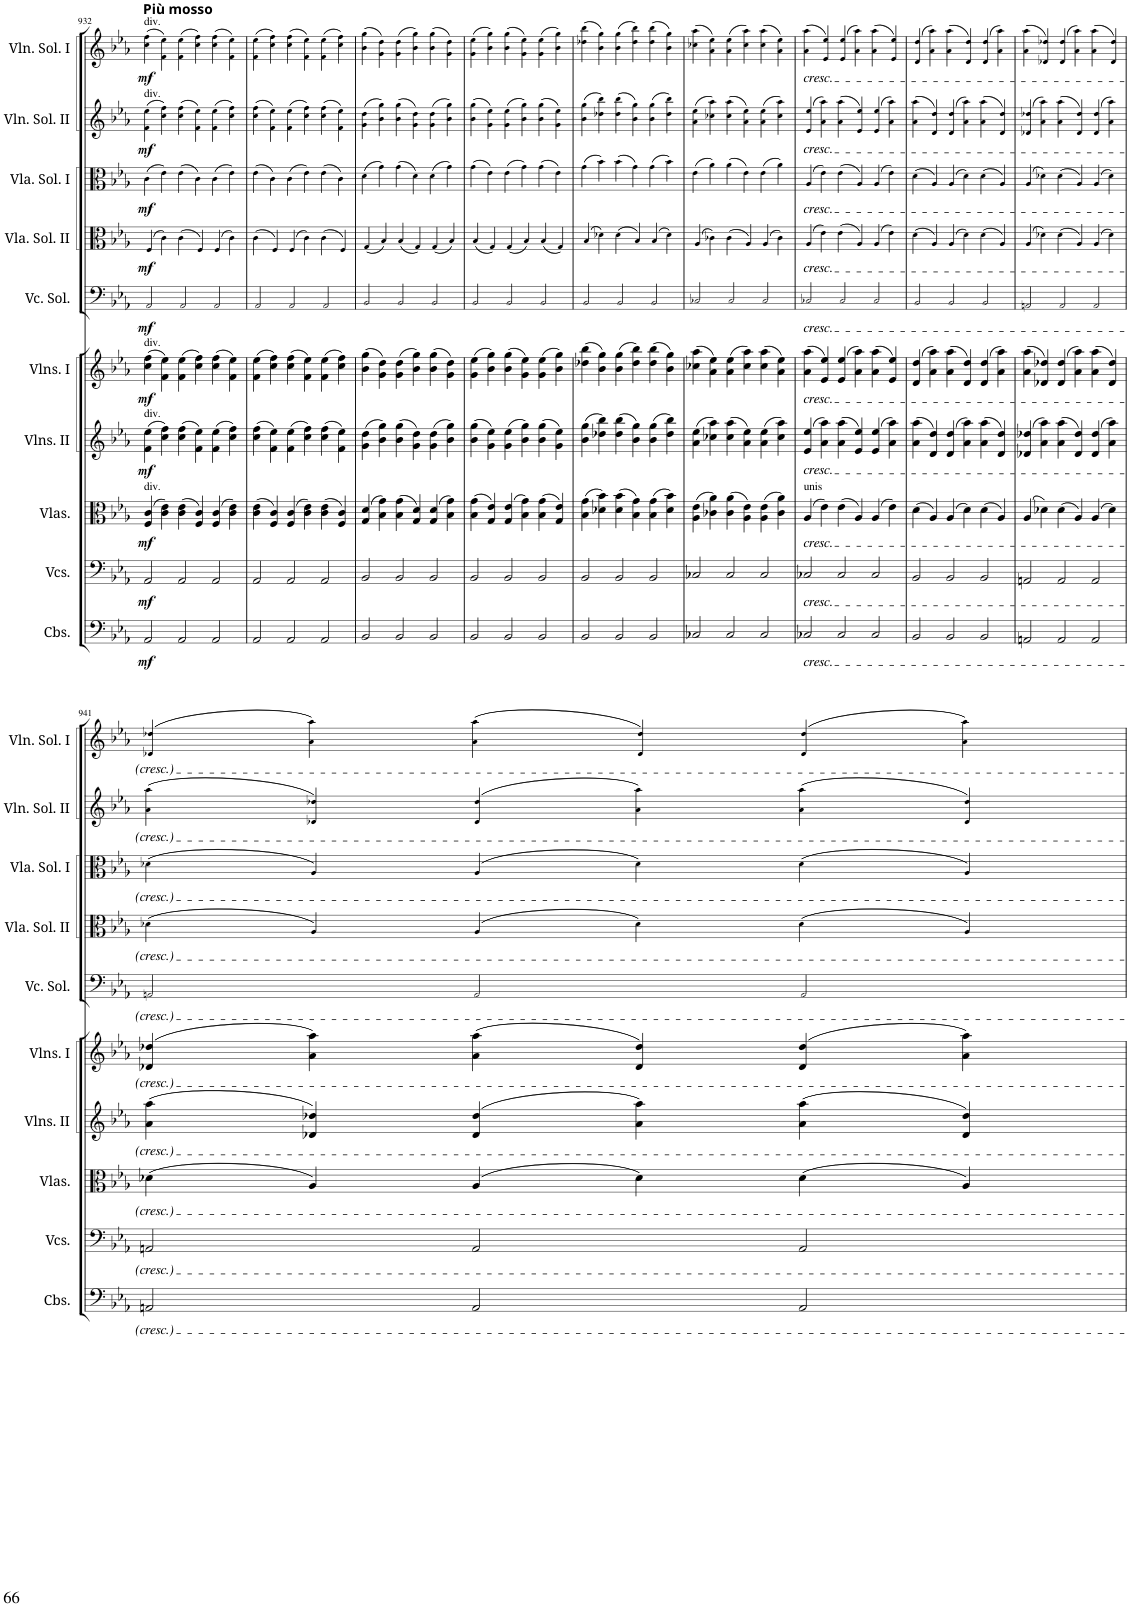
**kern	**dynam	**kern	**dynam	**kern	**dynam	**kern	**dynam	**kern	**dynam	**kern	**dynam	**kern	**dynam	**kern	**dynam	**kern	**dynam	**kern	**dynam
*part10	*part10	*part9	*part9	*part8	*part8	*part7	*part7	*part6	*part6	*part5	*part5	*part4	*part4	*part3	*part3	*part2	*part2	*part1	*part1
*staff10	*staff10	*staff9	*staff9	*staff8	*staff8	*staff7	*staff7	*staff6	*staff6	*staff5	*staff5	*staff4	*staff4	*staff3	*staff3	*staff2	*staff2	*staff1	*staff1
*I"Contrabasses	*	*I"Violoncellos	*	*I"Violas	*	*I"Violins II	*	*I"Violins I	*	*I"Violoncello Solo	*	*I"Viola Solo II	*	*I"Viola Solo I	*	*I"Violin Solo II	*	*I"Violin Solo I	*
*I'Cbs.	*	*I'Vcs.	*	*I'Vlas.	*	*I'Vlns. II	*	*I'Vlns. I	*	*I'Vc. Sol.	*	*I'Vla. Sol. II	*	*I'Vla. Sol. I	*	*I'Vln. Sol. II	*	*I'Vln. Sol. I	*
!!LO:PB:g=z
*clefF4	*	*clefF4	*	*clefC3	*	*clefG2	*	*clefG2	*	*clefF4	*	*clefC3	*	*clefC3	*	*clefG2	*	*clefG2	*
*Trd7c12	*	*	*	*	*	*	*	*	*	*	*	*	*	*	*	*	*	*	*
*k[b-e-a-]	*	*k[b-e-a-]	*	*k[b-e-a-]	*	*k[b-e-a-]	*	*k[b-e-a-]	*	*k[b-e-a-]	*	*k[b-e-a-]	*	*k[b-e-a-]	*	*k[b-e-a-]	*	*k[b-e-a-]	*
*M3/2	*	*M3/2	*	*M3/2	*	*M3/2	*	*M3/2	*	*M3/2	*	*M3/2	*	*M3/2	*	*M3/2	*	*M3/2	*
=932	=932	=932	=932	=932	=932	=932	=932	=932	=932	=932	=932	=932	=932	=932	=932	=932	=932	=932	=932
!	!	!	!	!	!	!	!	!	!	!	!	!	!	!	!	!	!	!LO:TX:a:B:t=Più mosso	!
!	!	!	!	!	!	!	!	!	!	!	!	!	!	!	!	!	!	!LO:TX:a:t=div.	!
!	!	!	!	!	!	!	!	!	!	!	!	!	!	!	!	!LO:TX:a:t=div.	!	!	!
!	!	!	!	!	!	!	!	!LO:TX:a:t=div.	!	!	!	!	!	!	!	!	!	!	!
!	!	!	!	!	!	!LO:TX:a:t=div.	!	!	!	!	!	!	!	!	!	!	!	!	!
!	!	!	!	!LO:TX:a:t=div.	!	!	!	!	!	!	!	!	!	!	!	!	!	!	!
!	!LO:DY:b	!	!LO:DY:b	!	!LO:DY:b	!	!LO:DY:b	!	!LO:DY:b	!	!LO:DY:b	!	!LO:DY:b	!	!LO:DY:b	!	!LO:DY:b	!	!LO:DY:b
3AA-/	mf	3AA-/	mf	(6F/ 6c/	mf	(6f\ 6ee-\	mf	(6cc\ 6ff\	mf	3AA-/	mf	(6F/	mf	(6c\	mf	(6f\ 6ee-\	mf	(6cc\ 6ff\	mf
.	.	.	.	6c\ 6e-\)	.	6cc\ 6ff\)	.	6f\ 6ee-\)	.	.	.	6c\)	.	6e-\)	.	6cc\ 6ff\)	.	6f\ 6ee-\)	.
3AA-/	.	3AA-/	.	(6c\ 6e-\	.	(6cc\ 6ff\	.	(6f\ 6ee-\	.	3AA-/	.	(6c\	.	(6e-\	.	(6cc\ 6ff\	.	(6f\ 6ee-\	.
.	.	.	.	6F/ 6c/)	.	6f\ 6ee-\)	.	6cc\ 6ff\)	.	.	.	6F/)	.	6c\)	.	6f\ 6ee-\)	.	6cc\ 6ff\)	.
3AA-/	.	3AA-/	.	(6F/ 6c/	.	(6f\ 6ee-\	.	(6cc\ 6ff\	.	3AA-/	.	(6F/	.	(6c\	.	(6f\ 6ee-\	.	(6cc\ 6ff\	.
.	.	.	.	6c\ 6e-\)	.	6cc\ 6ff\)	.	6f\ 6ee-\)	.	.	.	6c\)	.	6e-\)	.	6cc\ 6ff\)	.	6f\ 6ee-\)	.
=933	=933	=933	=933	=933	=933	=933	=933	=933	=933	=933	=933	=933	=933	=933	=933	=933	=933	=933	=933
3AA-/	.	3AA-/	.	(6c\ 6e-\	.	(6cc\ 6ff\	.	(6f\ 6ee-\	.	3AA-/	.	(6c\	.	(6e-\	.	(6cc\ 6ff\	.	(6f\ 6ee-\	.
.	.	.	.	6F/ 6c/)	.	6f\ 6ee-\)	.	6cc\ 6ff\)	.	.	.	6F/)	.	6c\)	.	6f\ 6ee-\)	.	6cc\ 6ff\)	.
3AA-/	.	3AA-/	.	(6F/ 6c/	.	(6f\ 6ee-\	.	(6cc\ 6ff\	.	3AA-/	.	(6F/	.	(6c\	.	(6f\ 6ee-\	.	(6cc\ 6ff\	.
.	.	.	.	6c\ 6e-\)	.	6cc\ 6ff\)	.	6f\ 6ee-\)	.	.	.	6c\)	.	6e-\)	.	6cc\ 6ff\)	.	6f\ 6ee-\)	.
3AA-/	.	3AA-/	.	(6c\ 6e-\	.	(6cc\ 6ff\	.	(6f\ 6ee-\	.	3AA-/	.	(6c\	.	(6e-\	.	(6cc\ 6ff\	.	(6f\ 6ee-\	.
.	.	.	.	6F/ 6c/)	.	6f\ 6ee-\)	.	6cc\ 6ff\)	.	.	.	6F/)	.	6c\)	.	6f\ 6ee-\)	.	6cc\ 6ff\)	.
=934	=934	=934	=934	=934	=934	=934	=934	=934	=934	=934	=934	=934	=934	=934	=934	=934	=934	=934	=934
3BB-/	.	3BB-/	.	(6G/ 6d/	.	(6g\ 6dd\	.	(6b-\ 6gg\	.	3BB-/	.	(6G/	.	(6d\	.	(6g\ 6dd\	.	(6b-\ 6gg\	.
.	.	.	.	6B-\ 6g\)	.	6b-\ 6gg\)	.	6g\ 6dd\)	.	.	.	6B-/)	.	6g\)	.	6b-\ 6gg\)	.	6g\ 6dd\)	.
3BB-/	.	3BB-/	.	(6B-\ 6g\	.	(6b-\ 6gg\	.	(6g\ 6dd\	.	3BB-/	.	(6B-/	.	(6g\	.	(6b-\ 6gg\	.	(6g\ 6dd\	.
.	.	.	.	6G/ 6d/)	.	6g\ 6dd\)	.	6b-\ 6gg\)	.	.	.	6G/)	.	6d\)	.	6g\ 6dd\)	.	6b-\ 6gg\)	.
3BB-/	.	3BB-/	.	(6G/ 6d/	.	(6g\ 6dd\	.	(6b-\ 6gg\	.	3BB-/	.	(6G/	.	(6d\	.	(6g\ 6dd\	.	(6b-\ 6gg\	.
.	.	.	.	6B-\ 6g\)	.	6b-\ 6gg\)	.	6g\ 6dd\)	.	.	.	6B-/)	.	6g\)	.	6b-\ 6gg\)	.	6g\ 6dd\)	.
=935	=935	=935	=935	=935	=935	=935	=935	=935	=935	=935	=935	=935	=935	=935	=935	=935	=935	=935	=935
3BB-/	.	3BB-/	.	(6B-\ 6g\	.	(6b-\ 6gg\	.	(6g\ 6ee-\	.	3BB-/	.	(6B-/	.	(6g\	.	(6b-\ 6gg\	.	(6g\ 6ee-\	.
.	.	.	.	6G/ 6e-/)	.	6g\ 6ee-\)	.	6b-\ 6gg\)	.	.	.	6G/)	.	6e-\)	.	6g\ 6ee-\)	.	6b-\ 6gg\)	.
3BB-/	.	3BB-/	.	(6G/ 6e-/	.	(6g\ 6ee-\	.	(6b-\ 6gg\	.	3BB-/	.	(6G/	.	(6e-\	.	(6g\ 6ee-\	.	(6b-\ 6gg\	.
.	.	.	.	6B-\ 6g\)	.	6b-\ 6gg\)	.	6g\ 6ee-\)	.	.	.	6B-/)	.	6g\)	.	6b-\ 6gg\)	.	6g\ 6ee-\)	.
3BB-/	.	3BB-/	.	(6B-\ 6g\	.	(6b-\ 6gg\	.	(6g\ 6ee-\	.	3BB-/	.	(6B-/	.	(6g\	.	(6b-\ 6gg\	.	(6g\ 6ee-\	.
.	.	.	.	6G/ 6e-/)	.	6g\ 6ee-\)	.	6b-\ 6gg\)	.	.	.	6G/)	.	6e-\)	.	6g\ 6ee-\)	.	6b-\ 6gg\)	.
=936	=936	=936	=936	=936	=936	=936	=936	=936	=936	=936	=936	=936	=936	=936	=936	=936	=936	=936	=936
3BB-/	.	3BB-/	.	(6B-\ 6g\	.	(6b-\ 6gg\	.	(6dd-X\ 6bb-\	.	3BB-/	.	(6B-/	.	(6g\	.	(6b-\ 6gg\	.	(6dd-X\ 6bb-\	.
.	.	.	.	6d-X\ 6b-\)	.	6dd-X\ 6bb-\)	.	6b-\ 6gg\)	.	.	.	6d-X\)	.	6b-\)	.	6dd-X\ 6bb-\)	.	6b-\ 6gg\)	.
3BB-/	.	3BB-/	.	(6d-\ 6b-\	.	(6dd-\ 6bb-\	.	(6b-\ 6gg\	.	3BB-/	.	(6d-\	.	(6b-\	.	(6dd-\ 6bb-\	.	(6b-\ 6gg\	.
.	.	.	.	6B-\ 6g\)	.	6b-\ 6gg\)	.	6dd-\ 6bb-\)	.	.	.	6B-/)	.	6g\)	.	6b-\ 6gg\)	.	6dd-\ 6bb-\)	.
3BB-/	.	3BB-/	.	(6B-\ 6g\	.	(6b-\ 6gg\	.	(6dd-\ 6bb-\	.	3BB-/	.	(6B-/	.	(6g\	.	(6b-\ 6gg\	.	(6dd-\ 6bb-\	.
.	.	.	.	6d-\ 6b-\)	.	6dd-\ 6bb-\)	.	6b-\ 6gg\)	.	.	.	6d-\)	.	6b-\)	.	6dd-\ 6bb-\)	.	6b-\ 6gg\)	.
=937	=937	=937	=937	=937	=937	=937	=937	=937	=937	=937	=937	=937	=937	=937	=937	=937	=937	=937	=937
3C-X/	.	3C-X/	.	(6A-\ 6e-\	.	(6a-\ 6ee-\	.	(6cc-X\ 6aa-\	.	3C-X/	.	(6A-/	.	(6e-\	.	(6a-\ 6ee-\	.	(6cc-X\ 6aa-\	.
.	.	.	.	6c-X\ 6a-\)	.	6cc-X\ 6aa-\)	.	6a-\ 6ee-\)	.	.	.	6c-X\)	.	6a-\)	.	6cc-X\ 6aa-\)	.	6a-\ 6ee-\)	.
3C-/	.	3C-/	.	(6c-\ 6a-\	.	(6cc-\ 6aa-\	.	(6a-\ 6ee-\	.	3C-/	.	(6c-\	.	(6a-\	.	(6cc-\ 6aa-\	.	(6a-\ 6ee-\	.
.	.	.	.	6A-\ 6e-\)	.	6a-\ 6ee-\)	.	6cc-\ 6aa-\)	.	.	.	6A-/)	.	6e-\)	.	6a-\ 6ee-\)	.	6cc-\ 6aa-\)	.
3C-/	.	3C-/	.	(6A-\ 6e-\	.	(6a-\ 6ee-\	.	(6cc-\ 6aa-\	.	3C-/	.	(6A-/	.	(6e-\	.	(6a-\ 6ee-\	.	(6cc-\ 6aa-\	.
.	.	.	.	6c-\ 6a-\)	.	6cc-\ 6aa-\)	.	6a-\ 6ee-\)	.	.	.	6c-\)	.	6a-\)	.	6cc-\ 6aa-\)	.	6a-\ 6ee-\)	.
=938	=938	=938	=938	=938	=938	=938	=938	=938	=938	=938	=938	=938	=938	=938	=938	=938	=938	=938	=938
!	!	!	!	!	!	!	!	!	!	!	!	!	!	!	!	!	!	!LO:TX:b:i:t=cresc.	!
!	!	!	!	!	!	!	!	!	!	!	!	!	!	!	!	!LO:TX:b:i:t=cresc.	!	!	!
!	!	!	!	!	!	!	!	!	!	!	!	!	!	!LO:TX:b:i:t=cresc.	!	!	!	!	!
!	!	!	!	!	!	!	!	!	!	!	!	!LO:TX:b:i:t=cresc.	!	!	!	!	!	!	!
!	!	!	!	!	!	!	!	!	!	!LO:TX:b:i:t=cresc.	!	!	!	!	!	!	!	!	!
!	!	!	!	!	!	!	!	!LO:TX:b:i:t=cresc.	!	!	!	!	!	!	!	!	!	!	!
!	!	!	!	!	!	!LO:TX:b:i:t=cresc.	!	!	!	!	!	!	!	!	!	!	!	!	!
!	!	!	!	!LO:TX:a:t=unis	!	!	!	!	!	!	!	!	!	!	!	!	!	!	!
!	!	!	!	!LO:TX:b:i:t=cresc.	!	!	!	!	!	!	!	!	!	!	!	!	!	!	!
!	!	!LO:TX:b:i:t=cresc.	!	!	!	!	!	!	!	!	!	!	!	!	!	!	!	!	!
!LO:TX:b:i:t=cresc.	!	!	!	!	!	!	!	!	!	!	!	!	!	!	!	!	!	!	!
3C-X/	.	3C-X/	.	(6A-/	.	(6e-/ 6ee-/	.	(6a-\ 6aa-\	.	3C-X/	.	(6A-/	.	(6A-/	.	(6e-/ 6ee-/	.	(6a-\ 6aa-\	.
.	.	.	.	6e-\)	.	6a-\ 6aa-\)	.	6e-/ 6ee-/)	.	.	.	6e-\)	.	6e-\)	.	6a-\ 6aa-\)	.	6e-/ 6ee-/)	.
3C-/	.	3C-/	.	(6e-\	.	(6a-\ 6aa-\	.	(6e-/ 6ee-/	.	3C-/	.	(6e-\	.	(6e-\	.	(6a-\ 6aa-\	.	(6e-/ 6ee-/	.
.	.	.	.	6A-/)	.	6e-/ 6ee-/)	.	6a-\ 6aa-\)	.	.	.	6A-/)	.	6A-/)	.	6e-/ 6ee-/)	.	6a-\ 6aa-\)	.
3C-/	.	3C-/	.	(6A-/	.	(6e-/ 6ee-/	.	(6a-\ 6aa-\	.	3C-/	.	(6A-/	.	(6A-/	.	(6e-/ 6ee-/	.	(6a-\ 6aa-\	.
.	.	.	.	6e-\)	.	6a-\ 6aa-\)	.	6e-/ 6ee-/)	.	.	.	6e-\)	.	6e-\)	.	6a-\ 6aa-\)	.	6e-/ 6ee-/)	.
=939	=939	=939	=939	=939	=939	=939	=939	=939	=939	=939	=939	=939	=939	=939	=939	=939	=939	=939	=939
3BB-/	.	3BB-/	.	(6d\	.	(6a-\ 6aa-\	.	(6d/ 6dd/	.	3BB-/	.	(6d\	.	(6d\	.	(6a-\ 6aa-\	.	(6d/ 6dd/	.
.	.	.	.	6A-/)	.	6d/ 6dd/)	.	6a-\ 6aa-\)	.	.	.	6A-/)	.	6A-/)	.	6d/ 6dd/)	.	6a-\ 6aa-\)	.
3BB-/	.	3BB-/	.	(6A-/	.	(6d/ 6dd/	.	(6a-\ 6aa-\	.	3BB-/	.	(6A-/	.	(6A-/	.	(6d/ 6dd/	.	(6a-\ 6aa-\	.
.	.	.	.	6d\)	.	6a-\ 6aa-\)	.	6d/ 6dd/)	.	.	.	6d\)	.	6d\)	.	6a-\ 6aa-\)	.	6d/ 6dd/)	.
3BB-/	.	3BB-/	.	(6d\	.	(6a-\ 6aa-\	.	(6d/ 6dd/	.	3BB-/	.	(6d\	.	(6d\	.	(6a-\ 6aa-\	.	(6d/ 6dd/	.
.	.	.	.	6A-/)	.	6d/ 6dd/)	.	6a-\ 6aa-\)	.	.	.	6A-/)	.	6A-/)	.	6d/ 6dd/)	.	6a-\ 6aa-\)	.
=940	=940	=940	=940	=940	=940	=940	=940	=940	=940	=940	=940	=940	=940	=940	=940	=940	=940	=940	=940
3AAn/	.	3AAn/	.	(6A-/	.	(6d-X/ 6dd-X/	.	(6a-\ 6aa-\	.	3AAn/	.	(6A-/	.	(6A-/	.	(6d-X/ 6dd-X/	.	(6a-\ 6aa-\	.
.	.	.	.	6d-X\)	.	6a-\ 6aa-\)	.	6d-X/ 6dd-X/)	.	.	.	6d-X\)	.	6d-X\)	.	6a-\ 6aa-\)	.	6d-X/ 6dd-X/)	.
3AA/	.	3AA/	.	(6d-\	.	(6a-\ 6aa-\	.	(6d-/ 6dd-/	.	3AA/	.	(6d-\	.	(6d-\	.	(6a-\ 6aa-\	.	(6d-/ 6dd-/	.
.	.	.	.	6A-/)	.	6d-/ 6dd-/)	.	6a-\ 6aa-\)	.	.	.	6A-/)	.	6A-/)	.	6d-/ 6dd-/)	.	6a-\ 6aa-\)	.
3AA/	.	3AA/	.	(6A-/	.	(6d-/ 6dd-/	.	(6a-\ 6aa-\	.	3AA/	.	(6A-/	.	(6A-/	.	(6d-/ 6dd-/	.	(6a-\ 6aa-\	.
.	.	.	.	6d-\)	.	6a-\ 6aa-\)	.	6d-/ 6dd-/)	.	.	.	6d-\)	.	6d-\)	.	6a-\ 6aa-\)	.	6d-/ 6dd-/)	.
!!LO:LB:g=z
=941	=941	=941	=941	=941	=941	=941	=941	=941	=941	=941	=941	=941	=941	=941	=941	=941	=941	=941	=941
3AAn/	.	3AAn/	.	(6d-X\	.	(6a-\ 6aa-\	.	(6d-X/ 6dd-X/	.	3AAn/	.	(6d-X\	.	(6d-X\	.	(6a-\ 6aa-\	.	(6d-X/ 6dd-X/	.
.	.	.	.	6A-/)	.	6d-X/ 6dd-X/)	.	6a-\ 6aa-\)	.	.	.	6A-/)	.	6A-/)	.	6d-X/ 6dd-X/)	.	6a-\ 6aa-\)	.
3AA/	.	3AA/	.	(6A-/	.	(6d-/ 6dd-/	.	(6a-\ 6aa-\	.	3AA/	.	(6A-/	.	(6A-/	.	(6d-/ 6dd-/	.	(6a-\ 6aa-\	.
.	.	.	.	6d-\)	.	6a-\ 6aa-\)	.	6d-/ 6dd-/)	.	.	.	6d-\)	.	6d-\)	.	6a-\ 6aa-\)	.	6d-/ 6dd-/)	.
3AA/	.	3AA/	.	(6d-\	.	(6a-\ 6aa-\	.	(6d-/ 6dd-/	.	3AA/	.	(6d-\	.	(6d-\	.	(6a-\ 6aa-\	.	(6d-/ 6dd-/	.
.	.	.	.	6A-/)	.	6d-/ 6dd-/)	.	6a-\ 6aa-\)	.	.	.	6A-/)	.	6A-/)	.	6d-/ 6dd-/)	.	6a-\ 6aa-\)	.
=	=	=	=	=	=	=	=	=	=	=	=	=	=	=	=	=	=	=	=
*-	*-	*-	*-	*-	*-	*-	*-	*-	*-	*-	*-	*-	*-	*-	*-	*-	*-	*-	*-
